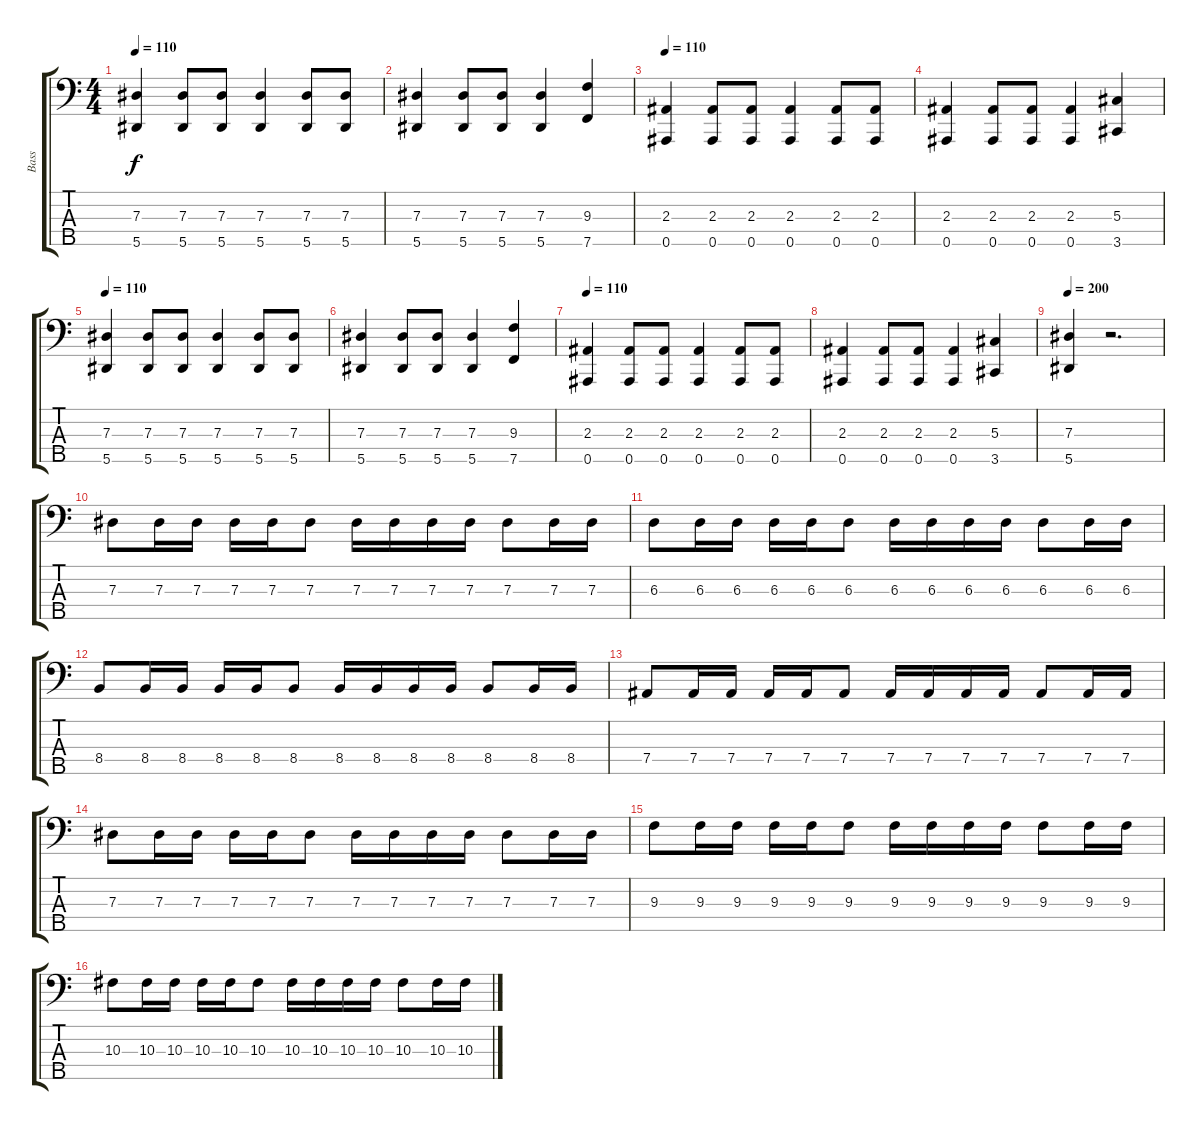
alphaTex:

\track ("Bass" "Bass") {instrument electricbassfinger}
\staff {score tabs}
\tuning (Gb2 Db2 Ab1 Eb1 Bb0) {hide}
\ts (4 4)
\tempo 110
\clef f4
\ks c
(7.3 5.5).4{dy f} (7.3 5.5).8 (7.3 5.5).8 (7.3 5.5).4 (7.3 5.5).8 (7.3 5.5).8 |
(7.3 5.5).4 (7.3 5.5).8 (7.3 5.5).8 (7.3 5.5).4 (9.3 7.5).4 |
\tempo 110
(2.3 0.5).4 (2.3 0.5).8 (2.3 0.5).8 (2.3 0.5).4 (2.3 0.5).8 (2.3 0.5).8 |
(2.3 0.5).4 (2.3 0.5).8 (2.3 0.5).8 (2.3 0.5).4 (5.3 3.5).4 |
\tempo 110
(7.3 5.5).4 (7.3 5.5).8 (7.3 5.5).8 (7.3 5.5).4 (7.3 5.5).8 (7.3 5.5).8 |
(7.3 5.5).4 (7.3 5.5).8 (7.3 5.5).8 (7.3 5.5).4 (9.3 7.5).4 |
\tempo 110
(2.3 0.5).4 (2.3 0.5).8 (2.3 0.5).8 (2.3 0.5).4 (2.3 0.5).8 (2.3 0.5).8 |
(2.3 0.5).4 (2.3 0.5).8 (2.3 0.5).8 (2.3 0.5).4 (5.3 3.5).4 |
\tempo 200
(7.3 5.5).4 r.2{d} |
7.3.8 7.3.16 7.3.16 7.3.16 7.3.16 7.3.8 7.3.16 7.3.16 7.3.16 7.3.16 7.3.8 7.3.16 7.3.16 |
6.3.8 6.3.16 6.3.16 6.3.16 6.3.16 6.3.8 6.3.16 6.3.16 6.3.16 6.3.16 6.3.8 6.3.16 6.3.16 |
8.4.8 8.4.16 8.4.16 8.4.16 8.4.16 8.4.8 8.4.16 8.4.16 8.4.16 8.4.16 8.4.8 8.4.16 8.4.16 |
7.4.8 7.4.16 7.4.16 7.4.16 7.4.16 7.4.8 7.4.16 7.4.16 7.4.16 7.4.16 7.4.8 7.4.16 7.4.16 |
7.3.8 7.3.16 7.3.16 7.3.16 7.3.16 7.3.8 7.3.16 7.3.16 7.3.16 7.3.16 7.3.8 7.3.16 7.3.16 |
9.3.8 9.3.16 9.3.16 9.3.16 9.3.16 9.3.8 9.3.16 9.3.16 9.3.16 9.3.16 9.3.8 9.3.16 9.3.16 |
10.3.8 10.3.16 10.3.16 10.3.16 10.3.16 10.3.8 10.3.16 10.3.16 10.3.16 10.3.16 10.3.8 10.3.16 10.3.16
